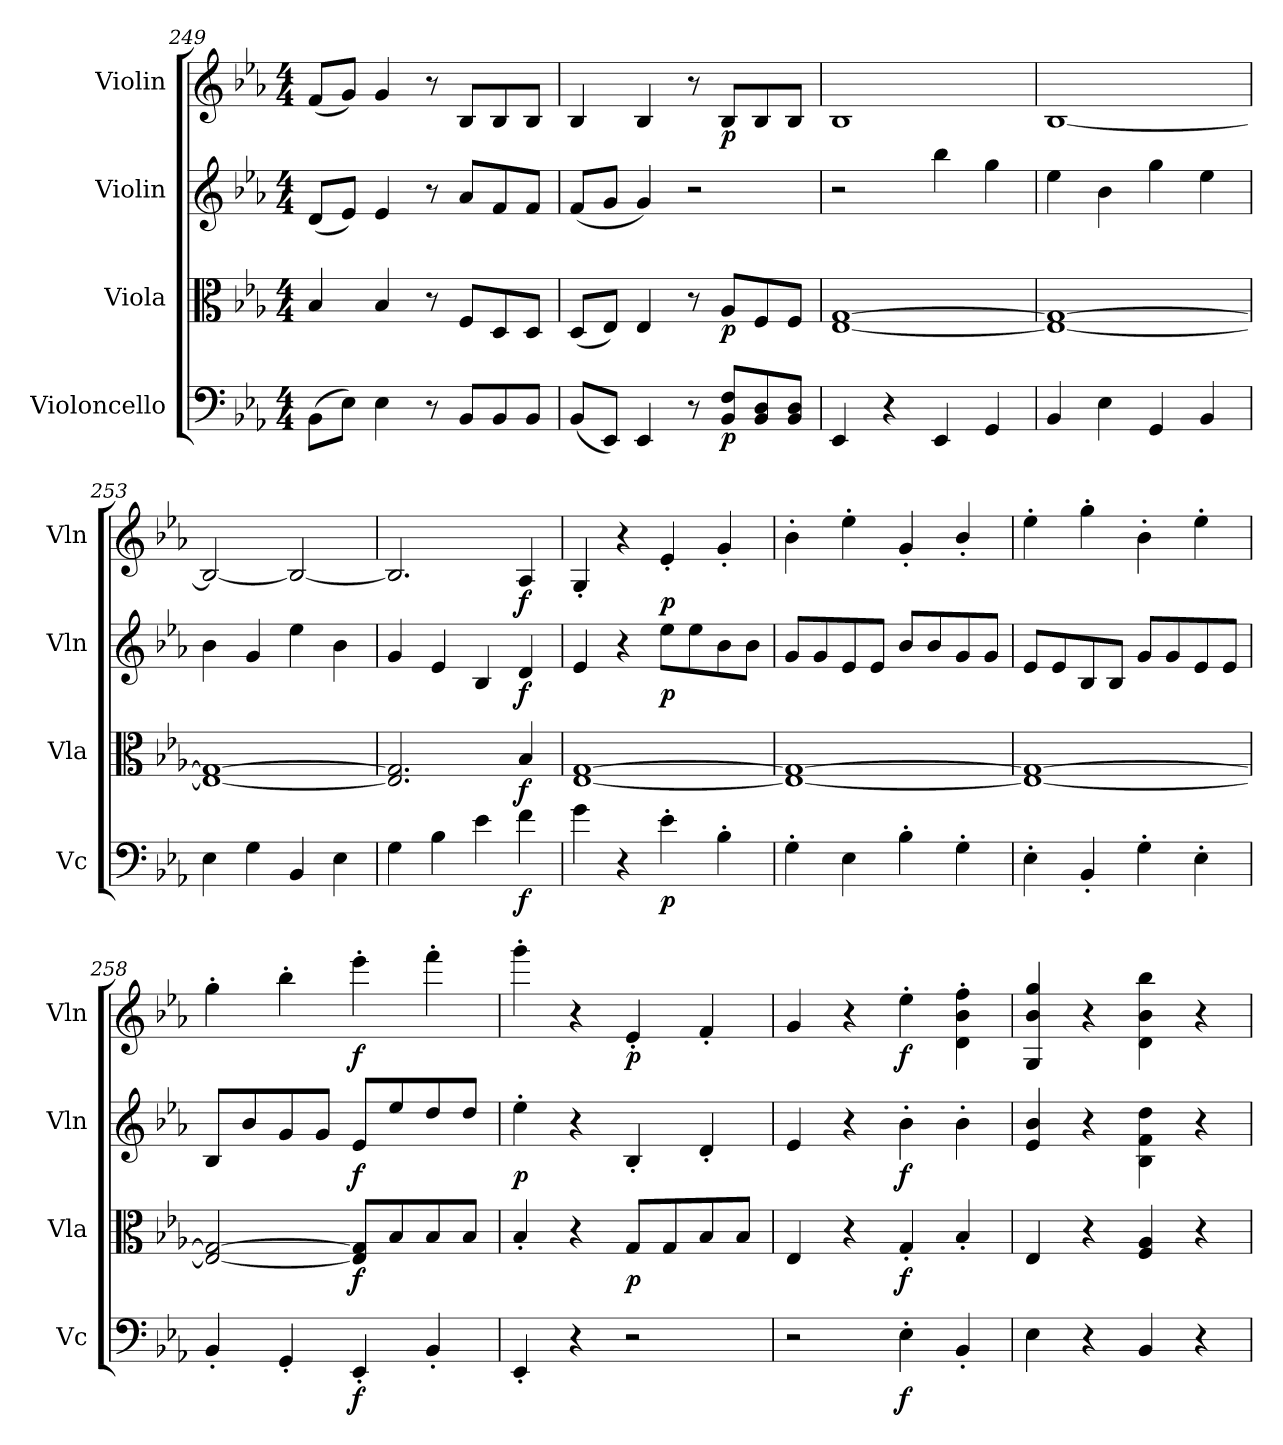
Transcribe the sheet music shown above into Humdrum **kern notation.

**kern	**dynam	**kern	**dynam	**kern	**dynam	**kern	**dynam
*part4	*part4	*part3	*part3	*part2	*part2	*part1	*part1
*staff4	*staff4	*staff3	*staff3	*staff2	*staff2	*staff1	*staff1
*I"Violoncello	*	*I"Viola	*	*I"Violin	*	*I"Violin	*
*I'Vc	*	*I'Vla	*	*I'Vln	*	*I'Vln	*
*clefF4	*	*clefC3	*	*clefG2	*	*clefG2	*
*k[b-e-a-]	*	*k[b-e-a-]	*	*k[b-e-a-]	*	*k[b-e-a-]	*
*E-:	*	*E-:	*	*E-:	*	*E-:	*
*M4/4	*	*M4/4	*	*M4/4	*	*M4/4	*
=249	=249	=249	=249	=249	=249	=249	=249
(8BB-\L	.	4B-/	.	(8d/L	.	(8f/L	.
8E-\J)	.	.	.	8e-/J)	.	8g/J)	.
4E-\	.	4B-/	.	4e-/	.	4g/	.
8r	.	8r	.	8r	.	8r	.
8BB-/L	.	8F/L	.	8a-/L	.	8B-/L	.
8BB-/	.	8D/	.	8f/	.	8B-/	.
8BB-/J	.	8D/J	.	8f/J	.	8B-/J	.
=250	=250	=250	=250	=250	=250	=250	=250
(8BB-/L	.	(8D/L	.	(8f/L	.	4B-/	.
8EE-/J)	.	8E-/J)	.	8g/J	.	.	.
4EE-/	.	4E-/	.	4g/)	.	4B-/	.
8r	.	8r	.	2r	.	8r	.
8BB-/ 8F/L	p	8A-/L	p	.	.	8B-/L	p
8BB-/ 8D/	.	8F/	.	.	.	8B-/	.
8BB-/ 8D/J	.	8F/J	.	.	.	8B-/J	.
=251	=251	=251	=251	=251	=251	=251	=251
4EE-/	.	[1E- [1G	.	2r	.	1B-	.
4r	.	.	.	.	.	.	.
4EE-/	.	.	.	4bb-\	.	.	.
4GG/	.	.	.	4gg\	.	.	.
=252	=252	=252	=252	=252	=252	=252	=252
4BB-/	.	1E-_ 1G_	.	4ee-\	.	[1B-	.
4E-\	.	.	.	4b-\	.	.	.
4GG/	.	.	.	4gg\	.	.	.
4BB-/	.	.	.	4ee-\	.	.	.
=253	=253	=253	=253	=253	=253	=253	=253
4E-\	.	1E-_ 1G_	.	4b-\	.	2B-/_	.
4G\	.	.	.	4g/	.	.	.
4BB-/	.	.	.	4ee-\	.	2B-/_	.
4E-\	.	.	.	4b-\	.	.	.
=254	=254	=254	=254	=254	=254	=254	=254
4G\	.	2.E-]/ 2.G]/	.	4g/	.	2.B-/]	.
4B-\	.	.	.	4e-/	.	.	.
4e-\	.	.	.	4B-/	.	.	.
4f\	f	4B-/	f	4d/	f	4A-/	f
=255	=255	=255	=255	=255	=255	=255	=255
4g\	.	[1E- [1G	.	4e-/	.	4G'/	.
4r	.	.	.	4r	.	4r	.
4e-'\	p	.	.	8ee-\L	p	4e-'/	p
.	.	.	.	8ee-\	.	.	.
4B-'\	.	.	.	8b-\	.	4g'/	.
.	.	.	.	8b-\J	.	.	.
=256	=256	=256	=256	=256	=256	=256	=256
4G'\	.	1E-_ 1G_	.	8g/L	.	4b-'\	.
.	.	.	.	8g/	.	.	.
4E-\	.	.	.	8e-/	.	4ee-'\	.
.	.	.	.	8e-/J	.	.	.
4B-'\	.	.	.	8b-/L	.	4g'/	.
.	.	.	.	8b-/	.	.	.
4G'\	.	.	.	8g/	.	4b-'/	.
.	.	.	.	8g/J	.	.	.
=257	=257	=257	=257	=257	=257	=257	=257
4E-'\	.	1E-_ 1G_	.	8e-/L	.	4ee-'\	.
.	.	.	.	8e-/	.	.	.
4BB-'/	.	.	.	8B-/	.	4gg'\	.
.	.	.	.	8B-/J	.	.	.
4G'\	.	.	.	8g/L	.	4b-'\	.
.	.	.	.	8g/	.	.	.
4E-'\	.	.	.	8e-/	.	4ee-'\	.
.	.	.	.	8e-/J	.	.	.
=258	=258	=258	=258	=258	=258	=258	=258
4BB-'/	.	2E-_/ 2G_/	.	8B-/L	.	4gg'\	.
.	.	.	.	8b-/	.	.	.
4GG'/	.	.	.	8g/	.	4bb-'\	.
.	.	.	.	8g/J	.	.	.
4EE-'/	f	8E-]/ 8G]/L	f	8e-/L	f	4eee-'\	f
.	.	8B-/	.	8ee-/	.	.	.
4BB-'/	.	8B-/	.	8dd/	.	4fff'\	.
.	.	8B-/J	.	8dd/J	.	.	.
=259	=259	=259	=259	=259	=259	=259	=259
4EE-'/	.	4B-'/	.	4ee-'\	p	4ggg'\	.
4r	.	4r	.	4r	.	4r	.
2r	.	8G/L	p	4B-'/	.	4e-'/	p
.	.	8G/	.	.	.	.	.
.	.	8B-/	.	4d'/	.	4f'/	.
.	.	8B-/J	.	.	.	.	.
=260	=260	=260	=260	=260	=260	=260	=260
2r	.	4E-/	.	4e-/	.	4g/	.
.	.	4r	.	4r	.	4r	.
4E-'\	f	4G'/	f	4b-'\	f	4ee-'\	f
4BB-'/	.	4B-'/	.	4b-'\	.	4d'\ 4b-'\ 4ff'\	.
=261	=261	=261	=261	=261	=261	=261	=261
4E-\	.	4E-/	.	4e-/ 4b-/	.	4G/ 4b-/ 4gg/	.
4r	.	4r	.	4r	.	4r	.
4BB-/	.	4F/ 4A-/	.	4B-\ 4f\ 4dd\	.	4d\ 4b-\ 4bb-\	.
4r	.	4r	.	4r	.	4r	.
=	=	=	=	=	=	=	=
*-	*-	*-	*-	*-	*-	*-	*-
